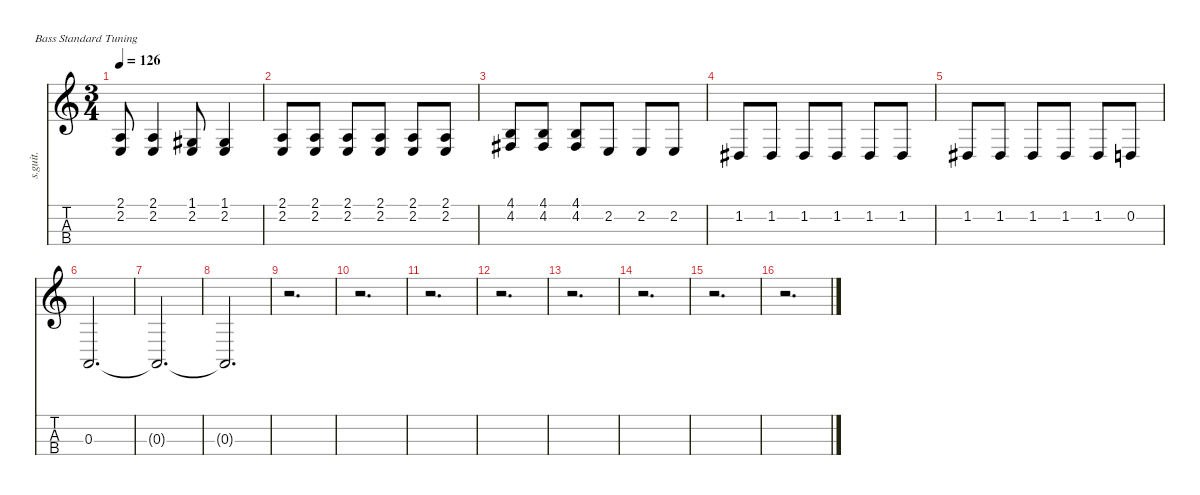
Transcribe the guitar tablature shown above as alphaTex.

\defaultSystemsLayout 4
\hideDynamics
\bracketExtendMode nobrackets
\track ("Bass" "s.guit.") {instrument electricbassfinger}
\staff {score tabs}
\tuning (G2 D2 A1 E1)
\ts (3 4)
\tempo 126
\clef g2
\ks c
(2.1 2.2).8{lyrics (0 "") lyrics (1 "") lyrics (2 "") lyrics (3 "") lyrics (4 "") dy mf} (2.1 2.2).4{lyrics (0 "") lyrics (1 "") lyrics (2 "") lyrics (3 "") lyrics (4 "")} (1.1{acc #} 2.2).8{lyrics (0 "") lyrics (1 "") lyrics (2 "") lyrics (3 "") lyrics (4 "")} (1.1{acc #} 2.2).4{lyrics (0 "") lyrics (1 "") lyrics (2 "") lyrics (3 "") lyrics (4 "")} |
(2.1 2.2).8{lyrics (0 "") lyrics (1 "") lyrics (2 "") lyrics (3 "") lyrics (4 "")} (2.1 2.2).8{lyrics (0 "") lyrics (1 "") lyrics (2 "") lyrics (3 "") lyrics (4 "")} (2.1 2.2).8{lyrics (0 "") lyrics (1 "") lyrics (2 "") lyrics (3 "") lyrics (4 "")} (2.1 2.2).8{lyrics (0 "") lyrics (1 "") lyrics (2 "") lyrics (3 "") lyrics (4 "")} (2.1 2.2).8{lyrics (0 "") lyrics (1 "") lyrics (2 "") lyrics (3 "") lyrics (4 "")} (2.1 2.2).8{lyrics (0 "") lyrics (1 "") lyrics (2 "") lyrics (3 "") lyrics (4 "")} |
(4.1 4.2{acc #}).8{lyrics (0 "") lyrics (1 "") lyrics (2 "") lyrics (3 "") lyrics (4 "")} (4.1 4.2{acc #}).8{lyrics (0 "") lyrics (1 "") lyrics (2 "") lyrics (3 "") lyrics (4 "")} (4.1 4.2{acc #}).8{lyrics (0 "") lyrics (1 "") lyrics (2 "") lyrics (3 "") lyrics (4 "")} 2.2.8{lyrics (0 "") lyrics (1 "") lyrics (2 "") lyrics (3 "") lyrics (4 "")} 2.2.8{lyrics (0 "") lyrics (1 "") lyrics (2 "") lyrics (3 "") lyrics (4 "")} 2.2.8{lyrics (0 "") lyrics (1 "") lyrics (2 "") lyrics (3 "") lyrics (4 "")} |
1.2{acc #}.8{lyrics (0 "") lyrics (1 "") lyrics (2 "") lyrics (3 "") lyrics (4 "")} 1.2{acc #}.8{lyrics (0 "") lyrics (1 "") lyrics (2 "") lyrics (3 "") lyrics (4 "")} 1.2{acc #}.8{lyrics (0 "") lyrics (1 "") lyrics (2 "") lyrics (3 "") lyrics (4 "")} 1.2{acc #}.8{lyrics (0 "") lyrics (1 "") lyrics (2 "") lyrics (3 "") lyrics (4 "")} 1.2{acc #}.8{lyrics (0 "") lyrics (1 "") lyrics (2 "") lyrics (3 "") lyrics (4 "")} 1.2{acc #}.8{lyrics (0 "") lyrics (1 "") lyrics (2 "") lyrics (3 "") lyrics (4 "")} |
1.2{acc #}.8{lyrics (0 "") lyrics (1 "") lyrics (2 "") lyrics (3 "") lyrics (4 "")} 1.2{acc #}.8{lyrics (0 "") lyrics (1 "") lyrics (2 "") lyrics (3 "") lyrics (4 "")} 1.2{acc #}.8{lyrics (0 "") lyrics (1 "") lyrics (2 "") lyrics (3 "") lyrics (4 "")} 1.2{acc #}.8{lyrics (0 "") lyrics (1 "") lyrics (2 "") lyrics (3 "") lyrics (4 "")} 1.2{acc #}.8{lyrics (0 "") lyrics (1 "") lyrics (2 "") lyrics (3 "") lyrics (4 "")} 0.2.8{lyrics (0 "") lyrics (1 "") lyrics (2 "") lyrics (3 "") lyrics (4 "")} |
0.3.2{d lyrics (0 "") lyrics (1 "") lyrics (2 "") lyrics (3 "") lyrics (4 "")} |
0.3{t}.2{d lyrics (0 "") lyrics (1 "") lyrics (2 "") lyrics (3 "") lyrics (4 "")} |
0.3{t}.2{d lyrics (0 "") lyrics (1 "") lyrics (2 "") lyrics (3 "") lyrics (4 "")} |
r.2{d} |
r.2{d} |
r.2{d} |
r.2{d} |
r.2{d} |
r.2{d} |
r.2{d} |
r.2{d}
